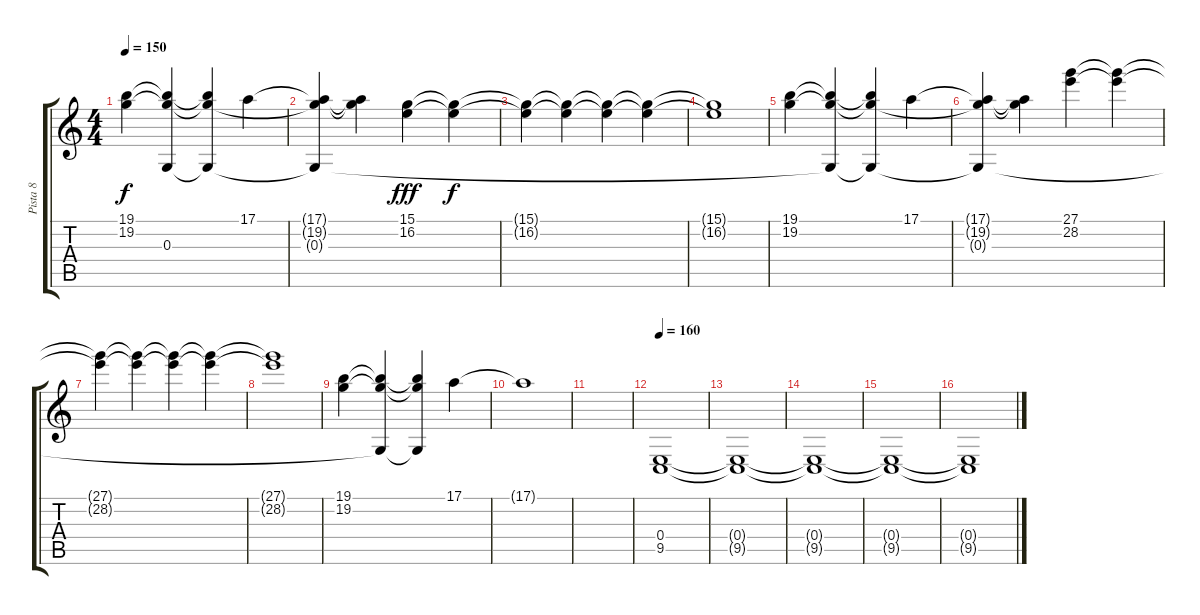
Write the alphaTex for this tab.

\track ("Pista 8" "Pista 8") {instrument synthstrings2}
\staff {score tabs}
\tuning (E4 C4 G3 C3 G2 C2) {hide}
\ts (4 4)
\tempo 150
\clef g2
\ks c
(19.1 19.2).4{dy f volume 12} (19.1{t} 19.2{t} 0.3{t}).4 (19.1{t} 19.2{t} 0.3{t}).4 17.1.4 |
(17.1{t} 19.2{t} 0.3{t}).4 (17.1{t} 19.2{t}).4 (15.1 16.2).4{dy fff} (15.1{t} 16.2{t}).4{dy f} |
(15.1{t} 16.2{t}).4 (15.1{t} 16.2{t}).4 (15.1{t} 16.2{t}).4 (15.1{t} 16.2{t}).4 |
(15.1{t} 16.2{t}).1 |
(19.1 19.2).4{volume 12} (19.1{t} 19.2{t} 0.3{t}).4 (19.1{t} 19.2{t} 0.3{t}).4 17.1.4 |
(17.1{t} 19.2{t} 0.3{t}).4 (17.1{t} 19.2{t}).4 (27.1 28.2).4 (27.1{t} 28.2{t}).4 |
(27.1{t} 28.2{t}).4 (27.1{t} 28.2{t}).4 (27.1{t} 28.2{t}).4 (27.1{t} 28.2{t}).4 |
(27.1{t} 28.2{t}).1 |
(19.1 19.2).4{volume 12} (19.1{t} 19.2{t} 0.3{t}).4 (19.1{t} 19.2{t} 0.3{t}).4 17.1.4 |
17.1{t}.1 |
|
\tempo 160
(0.4 9.5).1{volume 9} |
(0.4{t} 9.5{t}).1 |
(0.4{t} 9.5{t}).1 |
(0.4{t} 9.5{t}).1 |
(0.4{t} 9.5{t}).1
